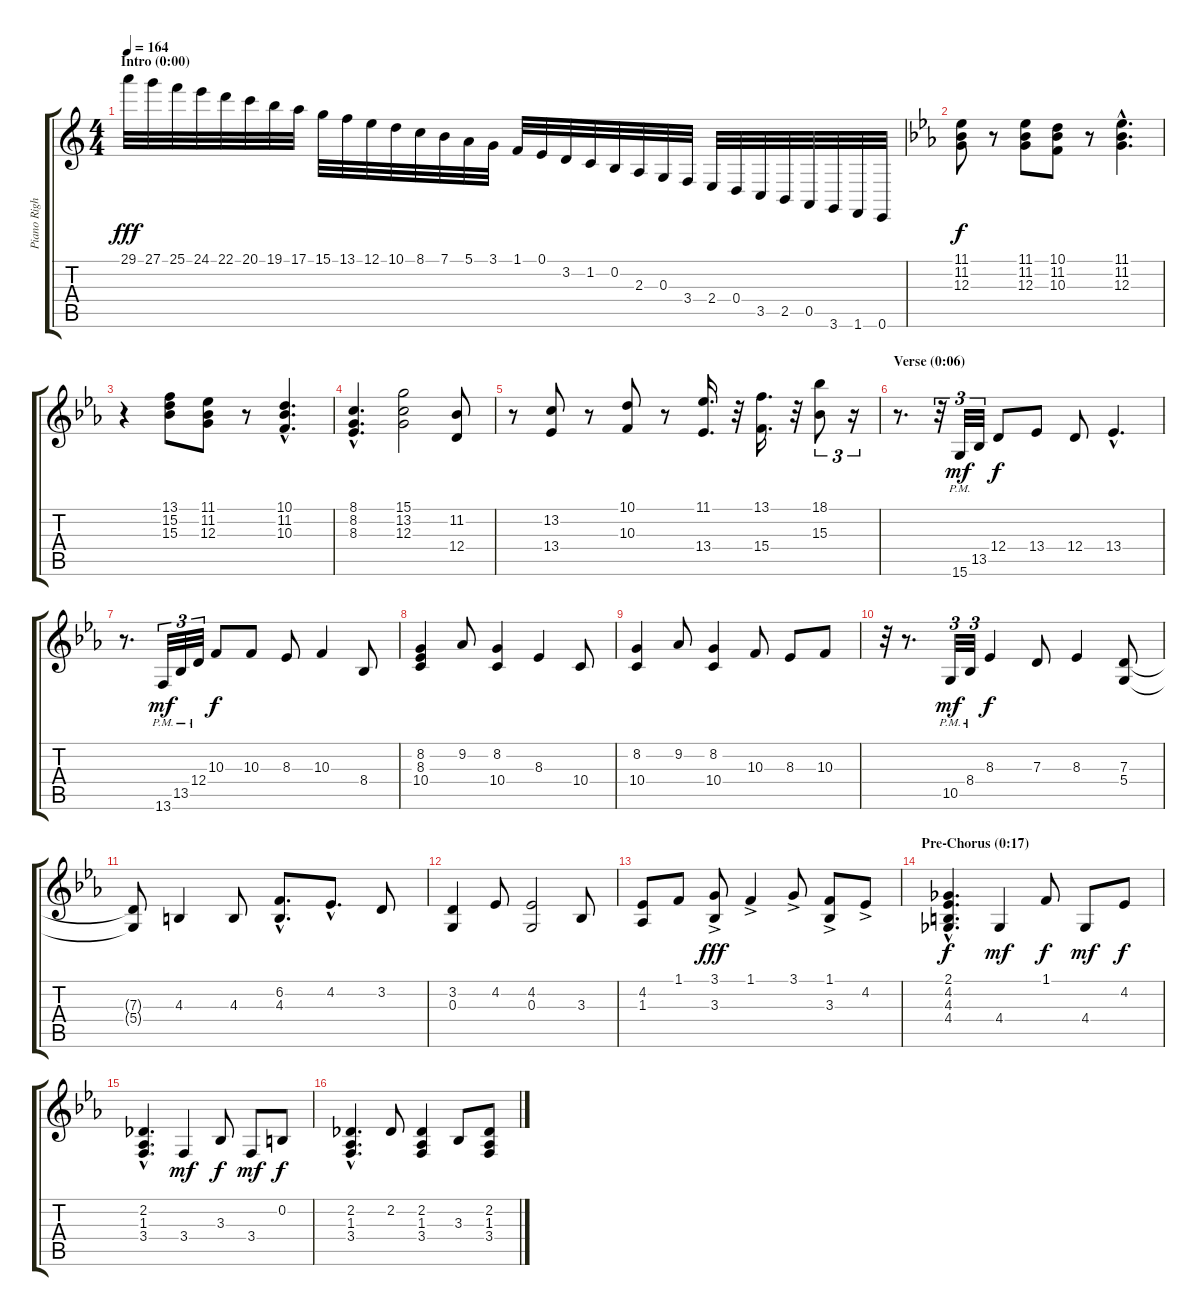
\track ("Piano Right Hand" "Piano Righ") {instrument acousticgrandpiano}
\staff {score tabs}
\tuning (E4 B3 G3 D3 A2 E2) {hide}
\ts (4 4)
\section ("" "Intro (0:00)")
\tempo 164
\clef g2
\ks c
29.1.32{dy fff volume 9 balance 16 instrument acousticgrandpiano} 27.1.32 25.1.32 24.1.32 22.1.32 20.1.32 19.1.32 17.1.32 15.1.32 13.1.32 12.1.32 10.1.32 8.1.32 7.1.32 5.1.32 3.1.32 1.1.32 0.1.32 3.2.32 1.2.32 0.2.32 2.3.32 0.3.32 3.4.32 2.4.32 0.4.32 3.5.32 2.5.32 0.5.32 3.6.32 1.6.32 0.6.32 |
\ks eb
(11.1 11.2 12.3).8{dy f volume 14 balance 8} r.8 (11.1 11.2 12.3).8 (10.1 11.2 10.3).8 r.8 (11.1{hac} 11.2{hac} 12.3{hac}).4{d} |
r.4{volume 14} (13.1 15.2 15.3).8 (11.1 11.2 12.3).8 r.8 (10.1{hac} 11.2{hac} 10.3{hac}).4{d} |
(8.1{hac} 8.2{hac} 8.3{hac}).4{d volume 14} (15.1 13.2 12.3).2 (11.2 12.4).8 |
r.8{volume 14} (13.2 13.4).8 r.8 (10.1 10.3).8 r.8 (11.1 13.4).16{d} r.32 (13.1 15.4).16{d} r.32 (18.1 15.3).8{tu (3 2)} r.16{tu (3 2)} |
\section ("" "Verse (0:06)")
r.8{d volume 13} r.32{tu (3 2)} 15.6{pm}.32{tu (3 2) dy mf} 13.5{pm}.32{tu (3 2)} 12.4.8{dy f} 13.4.8 12.4.8 13.4{hac}.4{d} |
r.8{d volume 13} 13.6{pm}.32{tu (3 2) dy mf} 13.5{pm}.32{tu (3 2)} 12.4{pm}.32{tu (3 2)} 10.3.8{dy f} 10.3.8 8.3.8 10.3.4 8.4.8 |
(8.2 8.3 10.4).4{volume 13} 9.2.8 (8.2 10.4).4 8.3.4 10.4.8 |
(8.2 10.4).4{volume 13} 9.2.8 (8.2 10.4).4 10.3.8 8.3.8 10.3.8 |
r.32{tu (3 2) volume 13} r.8{d} 10.5{pm}.32{tu (3 2) dy mf} 8.4{pm}.32{tu (3 2)} 8.3.4{dy f} 7.3.8 8.3.4 (7.3 5.4).8 |
(7.3{t} 5.4{t}).8{volume 13} 4.3.4 4.3.8 (6.2{hac} 4.3{hac}).8{d} 4.2{hac}.8{d} 3.2.8 |
(3.2 0.3).4{volume 13} 4.2.8 (4.2 0.3).2 3.3.8 |
(4.2 1.3).8{volume 13} 1.1.8 (3.1{ac} 3.3{ac}).8{dy fff volume 12} 1.1{ac}.4 3.1{ac}.8 (1.1{ac} 3.3{ac}).8 4.2{ac}.8 |
\section ("" "Pre-Chorus (0:17)")
(2.1{hac} 4.2{hac} 4.3{hac} 4.4{hac}).4{d dy f volume 13} 4.4.4{dy mf} 1.1.8{dy f} 4.4.8{dy mf} 4.2.8{dy f} |
(2.2{hac} 1.3{hac} 3.4{hac}).4{d volume 13} 3.4.4{dy mf} 3.3.8{dy f} 3.4.8{dy mf} 0.2.8{dy f} |
(2.2{hac} 1.3{hac} 3.4{hac}).4{d volume 13} 2.2.8 (2.2 1.3 3.4).4 3.3.8 (2.2 1.3 3.4).8
